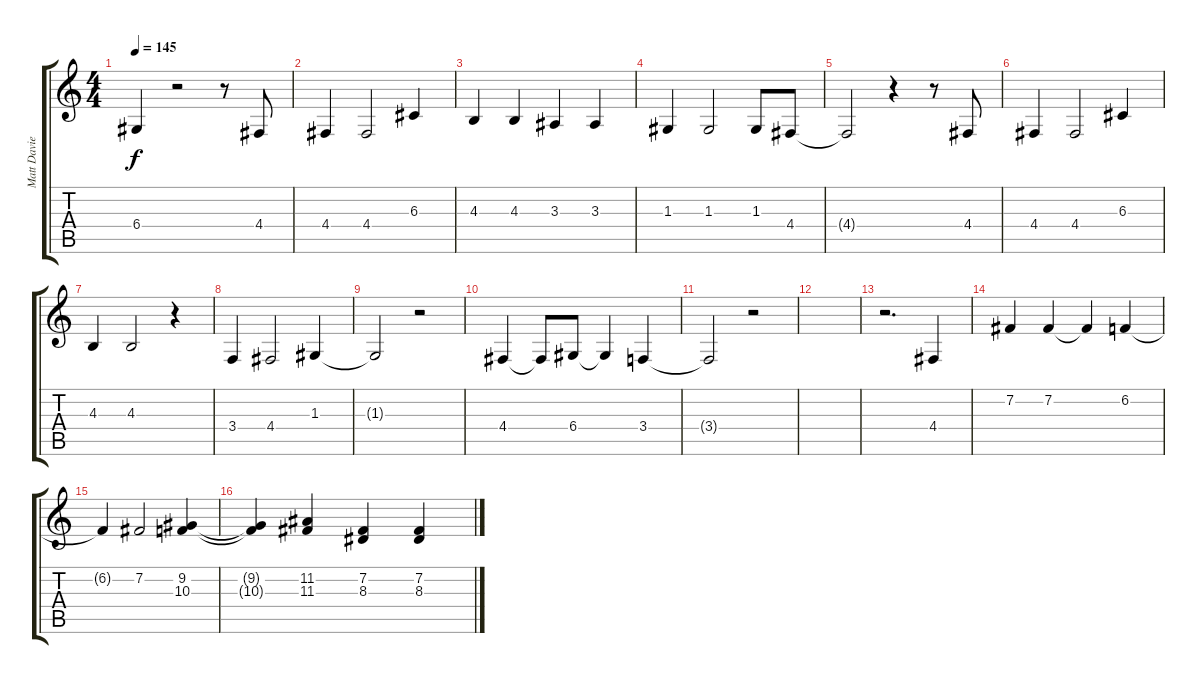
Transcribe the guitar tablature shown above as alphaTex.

\track ("Matt Davies" "Matt Davie") {instrument tuba}
\staff {score tabs}
\tuning (E4 B3 G3 D3 A2 E2) {hide}
\ts (4 4)
\tempo 145
\clef g2
\ks c
6.4{t}.4{dy f} r.2 r.8 4.4.8 |
4.4.4 4.4.2 6.3.4 |
4.3.4 4.3.4 3.3.4 3.3.4 |
1.3.4 1.3.2 1.3.8 4.4.8 |
4.4{t}.2 r.4 r.8 4.4.8 |
4.4.4 4.4.2 6.3.4 |
4.3.4 4.3.2 r.4 |
3.4.4 4.4.2 1.3.4 |
1.3{t}.2 r.2 |
4.4.4 4.4{t}.8 6.4.8 6.4{t}.4 3.4.4 |
3.4{t}.2 r.2 |
|
r.2{d} 4.4.4 |
7.2.4 7.2.4 7.2{t}.4 6.2.4 |
6.2{t}.4 7.2.2 (9.2 10.3).4 |
(9.2{t} 10.3{t}).4 (11.2 11.3).4 (7.2 8.3).4 (7.2 8.3).4
